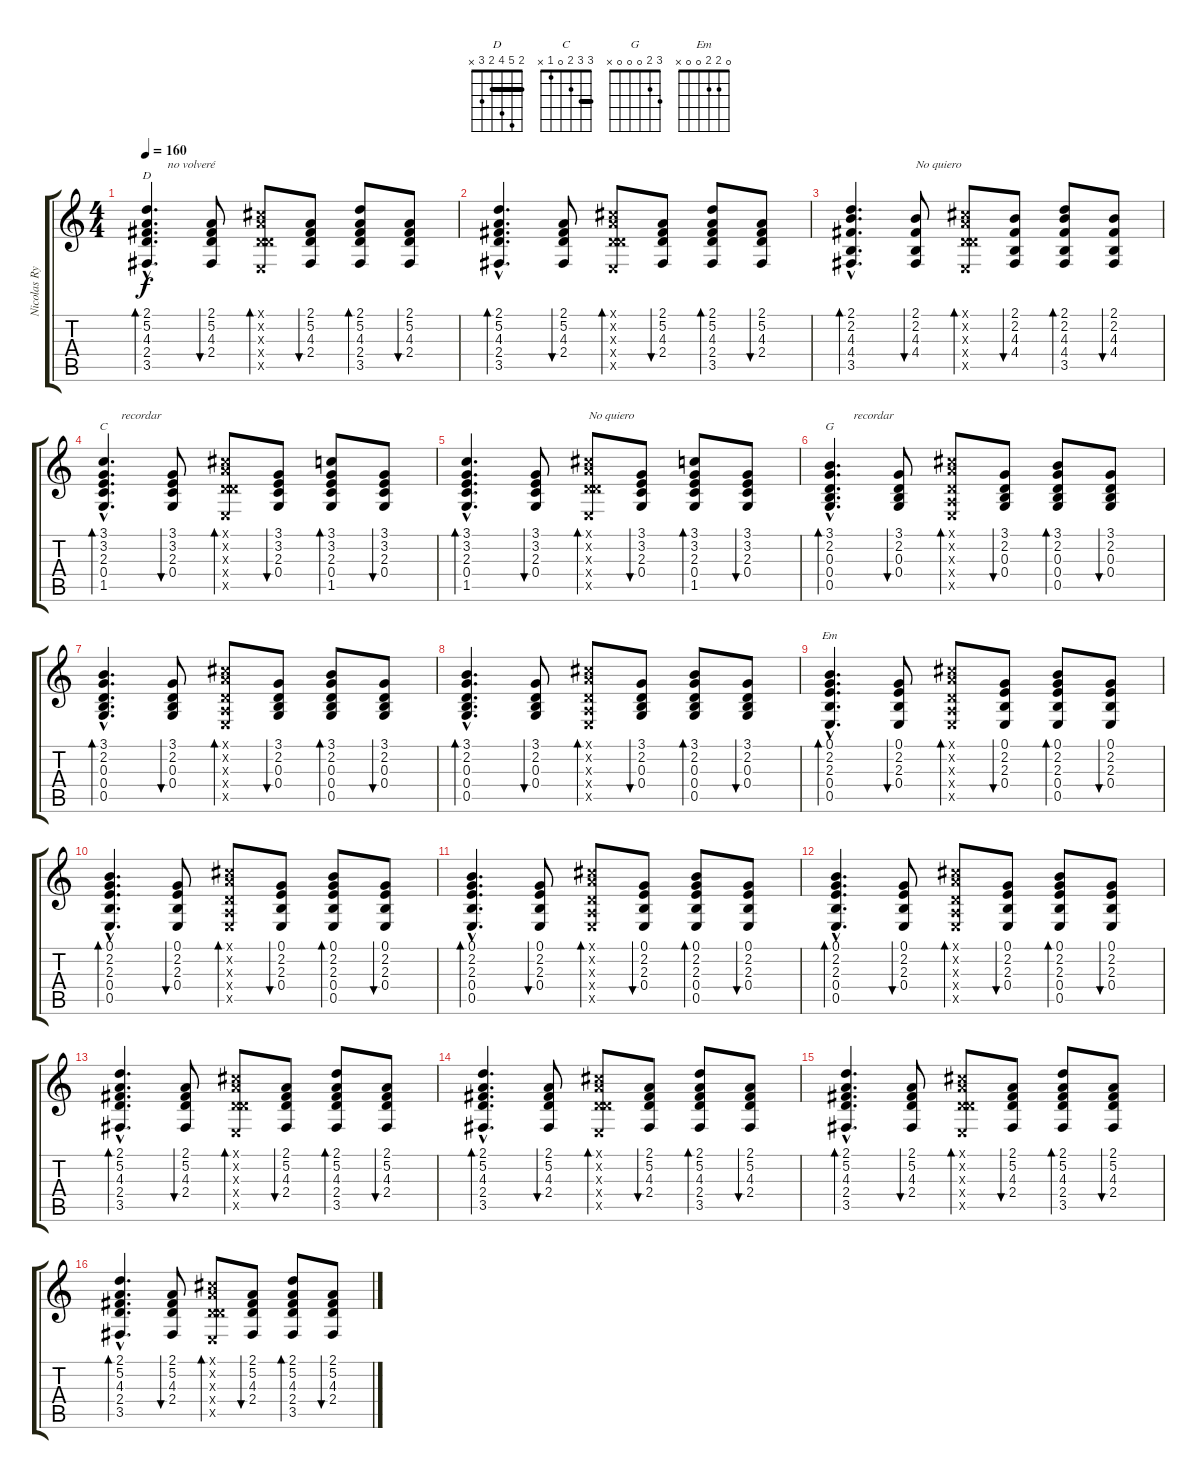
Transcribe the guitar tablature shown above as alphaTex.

\track ("Nicolas Rythm" "Nicolas Ry") {instrument acousticguitarnylon}
\staff {score tabs}
\tuning (E2 A2 D3 G3 B3 E4) {hide}
\chord ("D" 2 5 4 2 3 x) {barre 2}
\chord ("C" 3 3 2 0 1 x) {barre 3}
\chord ("G" 3 2 0 0 0 x)
\chord ("Em" 0 2 2 0 0 x)
\ts (4 4)
\tempo 160
\clef g2
\ks c
(2.1{hac} 5.2{hac} 4.3{hac} 2.4{hac} 3.5{hac}).4{d bd 60 ch "D" txt "       no volveré" dy f} (2.1 5.2 4.3 2.4).8{bu 60} (0.1{x} 5.2{x} 0.3{x} 2.4{x} 2.5{x}).8{bd 60} (2.1 5.2 4.3 2.4).8{bu 60} (2.1 5.2 4.3 2.4 3.5).8{bd 60} (2.1 5.2 4.3 2.4).8{bu 60} |
(2.1{hac} 5.2{hac} 4.3{hac} 2.4{hac} 3.5{hac}).4{d bd 60} (2.1 5.2 4.3 2.4).8{bu 60} (0.1{x} 5.2{x} 0.3{x} 2.4{x} 2.5{x}).8{bd 60} (2.1 5.2 4.3 2.4).8{bu 60} (2.1 5.2 4.3 2.4 3.5).8{bd 60} (2.1 5.2 4.3 2.4).8{bu 60} |
(2.1{hac} 2.2{hac} 4.3{hac} 4.4{hac} 3.5{hac}).4{d bd 60} (2.1 2.2 4.3 4.4).8{bu 60 txt "No quiero "} (0.1{x} 5.2{x} 0.3{x} 2.4{x} 2.5{x}).8{bd 60} (2.1 2.2 4.3 4.4).8{bu 60} (2.1 2.2 4.3 4.4 3.5).8{bd 60} (2.1 2.2 4.3 4.4).8{bu 60} |
(3.1{hac} 3.2{hac} 2.3{hac} 0.4{hac} 1.5{hac}).4{d bd 60 ch "C" txt "      recordar"} (3.1 3.2 2.3 0.4).8{bu 60} (0.1{x} 5.2{x} 0.3{x} 2.4{x} 2.5{x}).8{bd 60} (3.1 3.2 2.3 0.4).8{bu 60} (3.1 3.2 2.3 0.4 1.5).8{bd 60} (3.1 3.2 2.3 0.4).8{bu 60} |
(3.1{hac} 3.2{hac} 2.3{hac} 0.4{hac} 1.5{hac}).4{d bd 60} (3.1 3.2 2.3 0.4).8{bu 60} (0.1{x} 5.2{x} 0.3{x} 2.4{x} 2.5{x}).8{bd 60 txt "No quiero"} (3.1 3.2 2.3 0.4).8{bu 60} (3.1 3.2 2.3 0.4 1.5).8{bd 60} (3.1 3.2 2.3 0.4).8{bu 60} |
(3.1{hac} 2.2{hac} 0.3{hac} 0.4{hac} 0.5{hac}).4{d bd 60 ch "G" txt "        recordar"} (3.1 2.2 0.3 0.4).8{bu 60} (0.1{x} 0.2{x} 0.3{x} 2.4{x} 2.5{x}).8{bd 60} (3.1 2.2 0.3 0.4).8{bu 60} (3.1 2.2 0.3 0.4 0.5).8{bd 60} (3.1 2.2 0.3 0.4).8{bu 60} |
(3.1{hac} 2.2{hac} 0.3{hac} 0.4{hac} 0.5{hac}).4{d bd 60} (3.1 2.2 0.3 0.4).8{bu 60} (0.1{x} 0.2{x} 0.3{x} 2.4{x} 2.5{x}).8{bd 60} (3.1 2.2 0.3 0.4).8{bu 60} (3.1 2.2 0.3 0.4 0.5).8{bd 60} (3.1 2.2 0.3 0.4).8{bu 60} |
(3.1{hac} 2.2{hac} 0.3{hac} 0.4{hac} 0.5{hac}).4{d bd 60} (3.1 2.2 0.3 0.4).8{bu 60} (0.1{x} 0.2{x} 0.3{x} 2.4{x} 2.5{x}).8{bd 60} (3.1 2.2 0.3 0.4).8{bu 60} (3.1 2.2 0.3 0.4 0.5).8{bd 60} (3.1 2.2 0.3 0.4).8{bu 60} |
(0.1{hac} 2.2{hac} 2.3{hac} 0.4{hac} 0.5{hac}).4{d bd 60 ch "Em"} (0.1 2.2 2.3 0.4).8{bu 60} (0.1{x} 0.2{x} 0.3{x} 2.4{x} 2.5{x}).8{bd 60} (0.1 2.2 2.3 0.4).8{bu 60} (0.1 2.2 2.3 0.4 0.5).8{bd 60} (0.1 2.2 2.3 0.4).8{bu 60} |
(0.1{hac} 2.2{hac} 2.3{hac} 0.4{hac} 0.5{hac}).4{d bd 60} (0.1 2.2 2.3 0.4).8{bu 60} (0.1{x} 0.2{x} 0.3{x} 2.4{x} 2.5{x}).8{bd 60} (0.1 2.2 2.3 0.4).8{bu 60} (0.1 2.2 2.3 0.4 0.5).8{bd 60} (0.1 2.2 2.3 0.4).8{bu 60} |
(0.1{hac} 2.2{hac} 2.3{hac} 0.4{hac} 0.5{hac}).4{d bd 60} (0.1 2.2 2.3 0.4).8{bu 60} (0.1{x} 0.2{x} 0.3{x} 2.4{x} 2.5{x}).8{bd 60} (0.1 2.2 2.3 0.4).8{bu 60} (0.1 2.2 2.3 0.4 0.5).8{bd 60} (0.1 2.2 2.3 0.4).8{bu 60} |
(0.1{hac} 2.2{hac} 2.3{hac} 0.4{hac} 0.5{hac}).4{d bd 60} (0.1 2.2 2.3 0.4).8{bu 60} (0.1{x} 0.2{x} 0.3{x} 2.4{x} 2.5{x}).8{bd 60} (0.1 2.2 2.3 0.4).8{bu 60} (0.1 2.2 2.3 0.4 0.5).8{bd 60} (0.1 2.2 2.3 0.4).8{bu 60} |
(2.1{hac} 5.2{hac} 4.3{hac} 2.4{hac} 3.5{hac}).4{d bd 60} (2.1 5.2 4.3 2.4).8{bu 60} (0.1{x} 5.2{x} 0.3{x} 2.4{x} 2.5{x}).8{bd 60} (2.1 5.2 4.3 2.4).8{bu 60} (2.1 5.2 4.3 2.4 3.5).8{bd 60} (2.1 5.2 4.3 2.4).8{bu 60} |
(2.1{hac} 5.2{hac} 4.3{hac} 2.4{hac} 3.5{hac}).4{d bd 60} (2.1 5.2 4.3 2.4).8{bu 60} (0.1{x} 5.2{x} 0.3{x} 2.4{x} 2.5{x}).8{bd 60} (2.1 5.2 4.3 2.4).8{bu 60} (2.1 5.2 4.3 2.4 3.5).8{bd 60} (2.1 5.2 4.3 2.4).8{bu 60} |
(2.1{hac} 5.2{hac} 4.3{hac} 2.4{hac} 3.5{hac}).4{d bd 60} (2.1 5.2 4.3 2.4).8{bu 60} (0.1{x} 5.2{x} 0.3{x} 2.4{x} 2.5{x}).8{bd 60} (2.1 5.2 4.3 2.4).8{bu 60} (2.1 5.2 4.3 2.4 3.5).8{bd 60} (2.1 5.2 4.3 2.4).8{bu 60} |
(2.1{hac} 5.2{hac} 4.3{hac} 2.4{hac} 3.5{hac}).4{d bd 60} (2.1 5.2 4.3 2.4).8{bu 60} (0.1{x} 5.2{x} 0.3{x} 2.4{x} 2.5{x}).8{bd 60} (2.1 5.2 4.3 2.4).8{bu 60} (2.1 5.2 4.3 2.4 3.5).8{bd 60} (2.1 5.2 4.3 2.4).8{bu 60}
